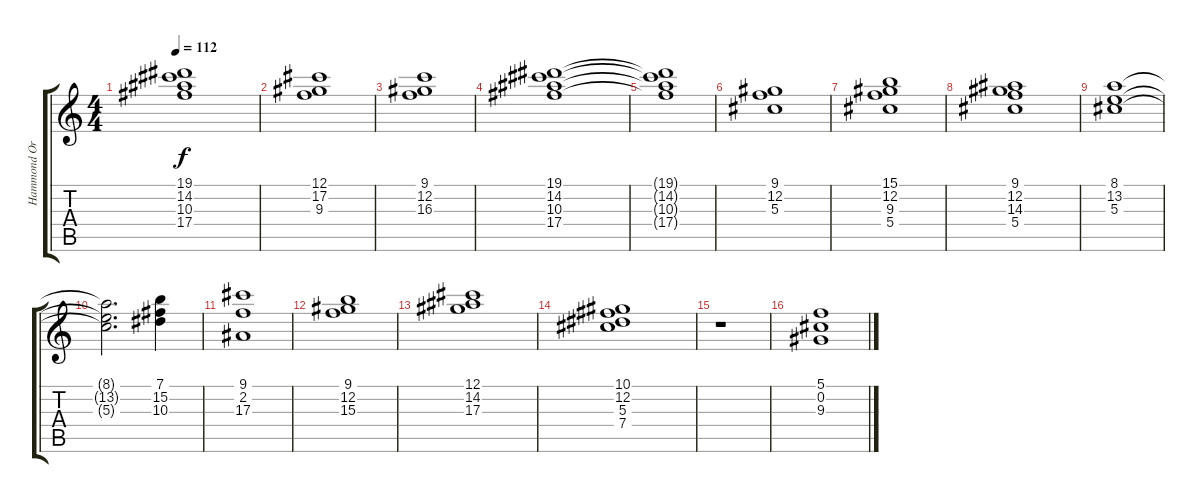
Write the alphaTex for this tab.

\track ("Hammond Organ" "Hammond Or") {instrument rockorgan}
\staff {score tabs}
\tuning (Ab4 Ab4 Ab4 Ab4 Ab4 Ab4) {hide}
\ts (4 4)
\tempo 112
\clef g2
\ks c
(19.1{t} 14.2{t} 10.3{t} 17.4{t}).1{dy f} |
(12.1 17.2 9.3).1 |
(9.1 12.2 16.3).1 |
(19.1 14.2 10.3 17.4).1 |
(19.1{t} 14.2{t} 10.3{t} 17.4{t}).1 |
(9.1 12.2 5.3).1 |
(15.1 12.2 9.3 5.4).1 |
(9.1 12.2 14.3 5.4).1 |
(8.1 13.2 5.3).1 |
(8.1{t} 13.2{t} 5.3{t}).2{d} (7.1 15.2 10.3).4 |
(9.1 2.2 17.3).1 |
(9.1 12.2 15.3).1 |
(12.1 14.2 17.3).1 |
(10.1 12.2 5.3 7.4).1 |
r.1 |
(5.1 0.2 9.3).1
